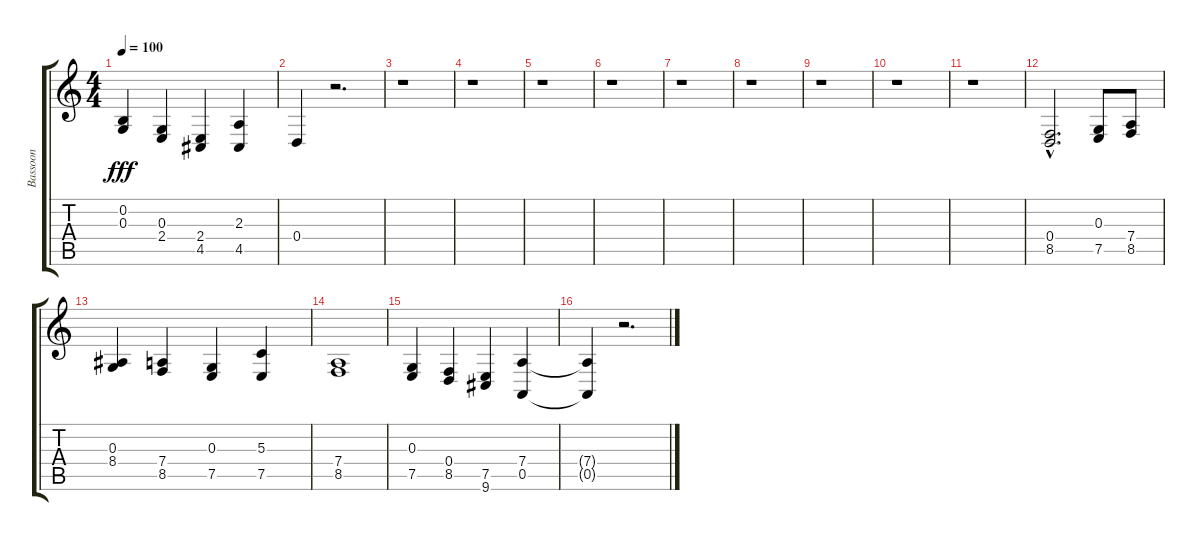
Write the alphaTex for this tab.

\track ("Bassoon" "Bassoon") {instrument bassoon}
\staff {score tabs}
\tuning (E4 B3 G3 D3 A2 E2) {hide}
\ts (4 4)
\tempo 100
\clef g2
\ks c
(0.2 0.3).4{dy fff} (0.3 2.4).4 (2.4 4.5).4 (2.3 4.5).4 |
0.4.4 r.2{d} |
r.1 |
r.1 |
r.1 |
r.1 |
r.1 |
r.1 |
r.1 |
r.1 |
r.1 |
(0.4{hac} 8.5{hac}).2{d} (0.3 7.5).8 (7.4 8.5).8 |
(0.3 8.4).4 (7.4 8.5).4 (0.3 7.5).4 (5.3 7.5).4 |
(7.4 8.5).1 |
(0.3 7.5).4 (0.4 8.5).4 (7.5 9.6).4 (7.4 0.5).4 |
(7.4{t} 0.5{t}).4 r.2{d}
